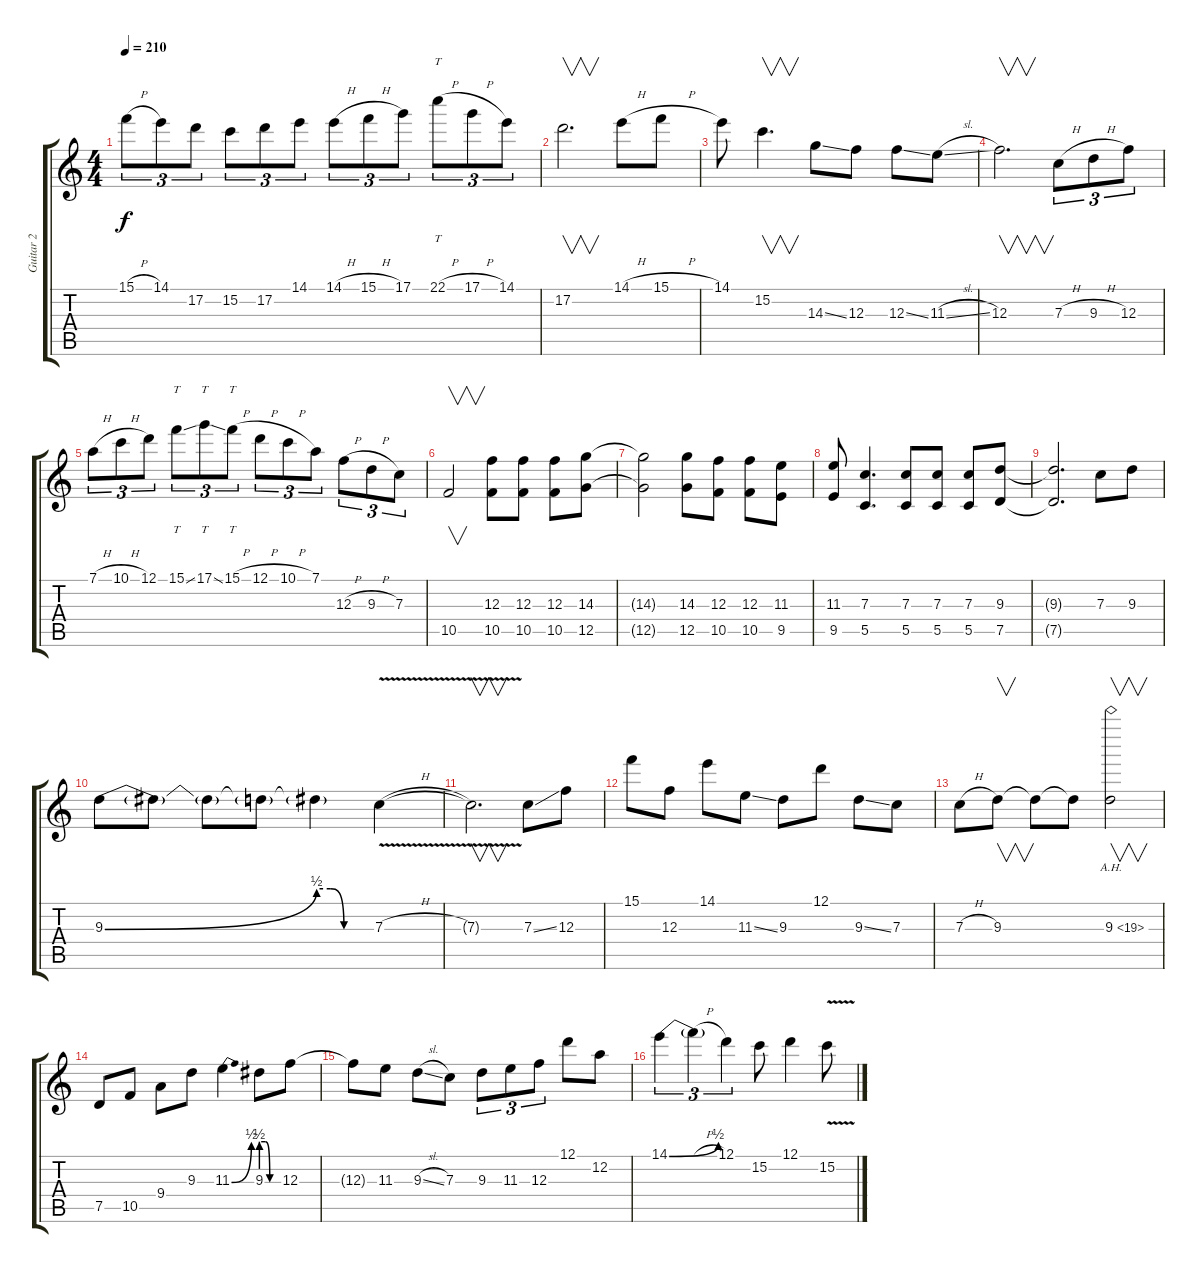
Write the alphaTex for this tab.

\track ("Guitar 2" "Guitar 2") {instrument distortionguitar}
\staff {score tabs}
\tuning (D4 A3 F3 C3 G2 D2) {hide}
\ts (4 4)
\tempo 210
\clef g2
\ks c
15.1{h}.8{tu (3 2) dy f} 14.1.8{tu (3 2)} 17.2.8{tu (3 2)} 15.2.8{tu (3 2)} 17.2.8{tu (3 2)} 14.1.8{tu (3 2)} 14.1{h}.8{tu (3 2)} 15.1{h}.8{tu (3 2)} 17.1.8{tu (3 2)} 22.1{h}.8{tt tu (3 2)} 17.1{h}.8{tu (3 2)} 14.1.8{tu (3 2)} |
17.2.2{v d} 14.1{h}.8 15.1{h}.8 |
14.1.8 15.2.4{v d} 14.3{ss}.8 12.3.8 12.3{ss}.8 11.3{sl}.8 |
12.3.2{v d} 7.3{h}.8{tu (3 2)} 9.3{h}.8{tu (3 2)} 12.3.8{tu (3 2)} |
7.1{h}.8{tu (3 2)} 10.1{h}.8{tu (3 2)} 12.1.8{tu (3 2)} 15.1{ss}.8{tt tu (3 2)} 17.1{ss}.8{tt tu (3 2)} 15.1{h}.8{tt tu (3 2)} 12.1{h}.8{tu (3 2)} 10.1{h}.8{tu (3 2)} 7.1.8{tu (3 2)} 12.3{h}.8{tu (3 2)} 9.3{h}.8{tu (3 2)} 7.3.8{tu (3 2)} |
10.5.2{v} (12.3 10.5).8 (12.3 10.5).8 (12.3 10.5).8 (14.3 12.5).8 |
(14.3{t} 12.5{t}).2 (14.3 12.5).8 (12.3 10.5).8 (12.3 10.5).8 (11.3 9.5).8 |
(11.3 9.5).8 (7.3 5.5).4{d} (7.3 5.5).8 (7.3 5.5).8 (7.3 5.5).8 (9.3 7.5).8 |
(9.3{t} 7.5{t}).2{d} 7.3.8 9.3.8 |
9.3{be (bend 0 0 60 2)}.8 9.3{t}.8 9.3{t}.8 9.3{t}.8 9.3{be (custom 0 2 15 2 30 0 60 0) t}.4 7.3{v h}.4 |
7.3{t}.2{v d} 7.3{ss}.8 12.3.8 |
15.1.8 12.3.8 14.1.8 11.3{ss}.8 9.3.8 12.1.8 9.3{ss}.8 7.3.8 |
7.3{h}.8 9.3.8{v} 9.3{t}.8 9.3{t}.8 9.3{ah 10}.2{v} |
7.5.8 10.5.8 9.4.8 9.3.8 11.3{be (bend 0 0 60 2)}.4 9.3{be (custom 0 2 15 2 30 0 60 0)}.8 12.3.8 |
12.3{t}.8 11.3.8 9.3{sl}.8 7.3.8 9.3.8{tu (3 2)} 11.3.8{tu (3 2)} 12.3.8{tu (3 2)} 12.1.8 12.2.8 |
14.1{be (bend 0 0 60 2)}.4{tu (3 2)} 14.1{h t}.4{tu (3 2)} 12.1.4{tu (3 2)} 15.2.8 12.1.4 15.2{v}.8
